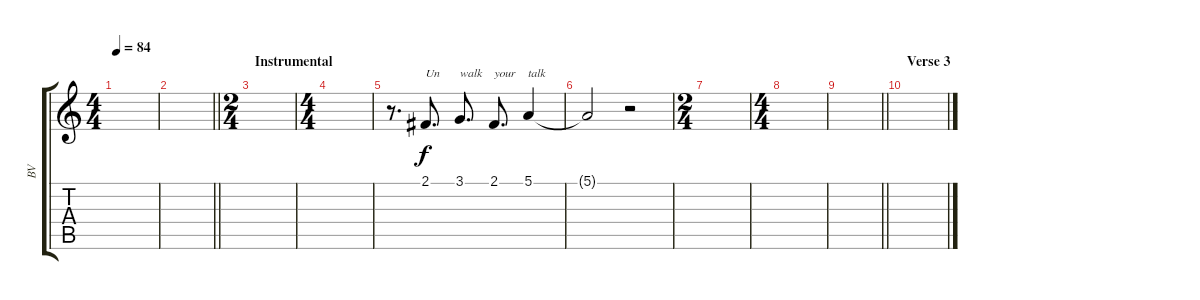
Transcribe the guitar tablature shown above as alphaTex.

\track ("BV" "BV") {instrument brightacousticpiano}
\staff {score tabs}
\tuning (E4 B3 G3 D3 A2 E2) {hide}
\ts (4 4)
\tempo 84
\clef g2
\ks c
|
\barLineRight lightlight
|
\ts (2 4)
\section ("" "Instrumental")
|
\ts (4 4)
|
r.8{d} 2.1.8{d txt "Un"} 3.1.8{d txt "walk"} 2.1.8{d txt "your"} 5.1.4{txt "talk"} |
5.1{t}.2 r.2 |
\ts (2 4)
|
\ts (4 4)
|
\barLineRight lightlight
|
\section ("" "Verse 3")
